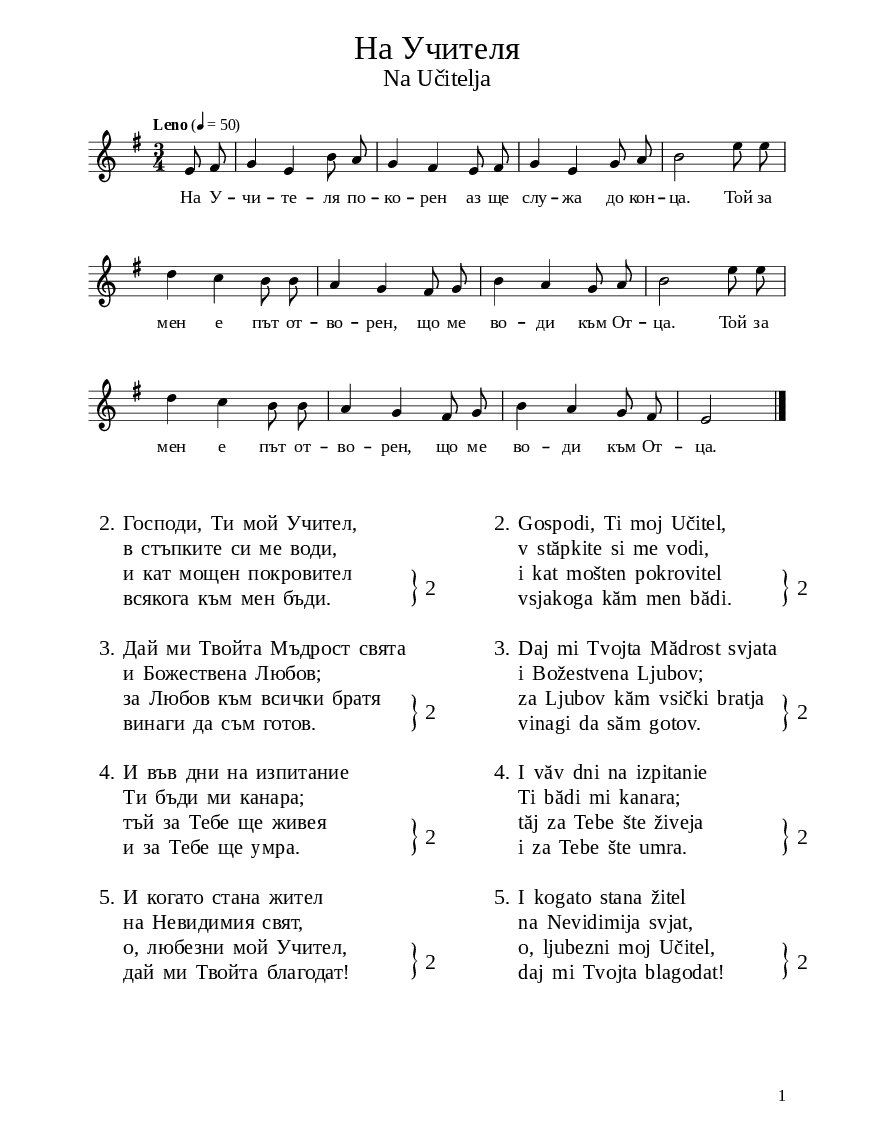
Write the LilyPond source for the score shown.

\version "2.24.2"

% include paper part and global functions
\include "include/globals.ily"

"rightBraces037" = \markup {
  \column {
    % repeat braces
    \translate #'(0 . -5.6 )
    \right-brace #18

    \translate #'(0 . -10.2 )
    \right-brace #18

    \translate #'(0 . -10.2 )
    \right-brace #18

    \translate #'(0 . -10.2 )
    \right-brace #18

  }
  \column {
    % repeat numbers
    \translate #'(0 . -6.2 )
    2

    \translate #'(0 . -12 )
    2

    \translate #'(0 . -12 )
    2

    \translate #'(0 . -12.1 )
    2
  }
}

\bookpart {
  \label #'ref037
  \tocItem \markup "На Учителя – Na Učitelja"
  \include "include/bookpart-paper.ily"
  \score {
    \include "include/score-layout.ily"

    \new Voice \absolute {
      \clef treble
      \key e \minor
      \time 3/4
      \tempoFunc "Leno" 4 "50"
      \autoBeamOff
      \partial 4
      \autoBeamOff
      e'8 fis'8 | g'4 e'4 b'8 a'8 | g'4 fis'4 e'8 fis'8 | g'4 e'4 g'8 a'8 |  b'2 e''8  e''8 \break
      d''4 c''4 b'8 b'8 | a'4 g'4 fis'8 g'8 | b'4 a'4 g'8 a'8 | b'2 e''8 e''8 \break
      | d''4 c''4 b'8 b'8 | a'4 g'4 fis'8 g'8 | b'4 a'4 g'8 fis'8 | e'2 \bar "|."\break
    }

    \addlyrics {
      На У --  чи -- те -- ля по -- ко -- рен аз ще слу -- жа
      до кон -- ца. Той за мен е път от -- во --
      рен, що ме во -- ди към От -- ца. Той за мен
      е път от -- во -- рен, що ме во -- ди към От -- ца.
    }

    \header {
      title = \titleFunc "На Учителя" "Na Učitelja"
    }

    \midi{}

  } % score



  \markup \fontsize #bgCoupletFontSize {
    \hspace #1
    \override #`(baseline-skip . ,bgCoupletBaselineSkip)
    \column {
      \line { 2.  Господи, Ти мой Учител, }
      \line {   "   " в стъпките си ме води, }
      \line {   "   " и кат мощен покровител }
      \line {   "   " всякога към мен бъди. }
      \line { " " }
      \line { 3. Дай ми Твойта Мъдрост свята }
      \line {   "   " и Божествена Любов; }
      \line {   "   " за Любов към всички братя }
      \line {   "   " винаги да съм готов. }
      \line { " " }
      \line { 4. И във дни на изпитание }
      \line {   "   " Ти бъди ми канара; }
      \line {   "   " тъй за Тебе ще живея }
      \line {   "   " и за Тебе ще умра. }
      \line { " " }
      \line { 5. И когато стана жител }
      \line {   "   " на Невидимия свят, }
      \line {   "   " о, любезни мой Учител,  }
      \line {   "   " дай ми Твойта благодат! }
    }
    \"rightBraces037"

    \hspace #5
    \override #`(baseline-skip . ,bgCoupletBaselineSkip)
     \column {
      \line { 2.  Gospodi, Ti moj Učitel, }
      \line {   "   " v stăpkite si me vodi, }
      \line {   "   " i kat mošten pokrovitel }
      \line {   "   " vsjakoga kăm men bădi. }
      \line { " " }
      \line { 3. Daj mi Tvojta Mădrost svjata }
      \line {   "   " i Božestvena Ljubov; }
      \line {   "   " za Ljubov kăm vsički bratja }
      \line {   "   " vinagi da săm gotov. }
      \line { " " }
      \line { 4. I văv dni na izpitanie }
      \line {   "   " Ti bădi mi kanara; }
      \line {   "   " tăj za Tebe šte živeja }
      \line {   "   " i za Tebe šte umra. }
      \line { " " }
      \line { 5. I kogato stana žitel }
      \line {   "   " na Nevidimija svjat, }
      \line {   "   " o, ljubezni moj Učitel,  }
      \line {   "   " daj mi Tvojta blagodat! }
    }  \"rightBraces037"  %column
  } % markup

  \pageBreak

  % include foreign translation(s) of the song
  

} % bookpart
